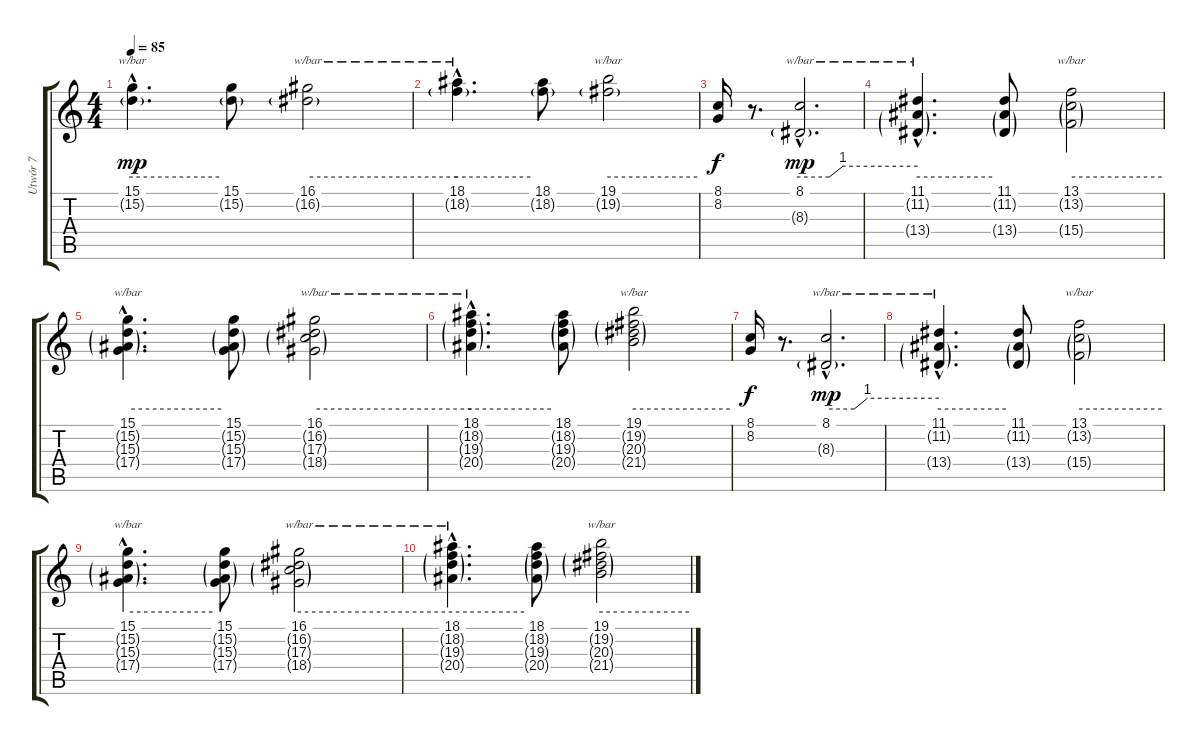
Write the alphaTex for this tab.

\track ("Utwór 7" "Utwór 7") {instrument stringensemble1}
\staff {score tabs}
\tuning (E4 B3 G3 D3 A2 E2) {hide}
\ts (4 4)
\tempo 85
\clef g2
\ks c
(15.1{hac} 15.2{g hac}).4{d tbe (hold default 0 0 60 0) dy mp} (15.1 15.2{g}).8 (16.1 16.2{g}).2{tbe (hold default 0 0 60 0)} |
(18.1{hac} 18.2{g hac}).4{d tbe (hold default 0 0 60 0)} (18.1 18.2{g}).8 (19.1 19.2{g}).2{tbe (hold default 0 0 60 0)} |
(8.1 8.2).16{dy f} r.8{d} (8.1{hac} 8.3{g hac}).2{d tbe (custom default 0 0 15 0 22 4 60 4) dy mp} |
(11.1{hac} 11.2{g hac} 13.4{g hac}).4{d tbe (hold default 0 0 60 0)} (11.1 11.2{g} 13.4{g}).8 (13.1 13.2{g} 15.4{g}).2{tbe (hold default 0 0 60 0)} |
(15.1{hac} 15.2{g hac} 15.3{g hac} 17.4{g hac}).4{d tbe (hold default 0 0 60 0)} (15.1 15.2{g} 15.3{g} 17.4{g}).8 (16.1 16.2{g} 17.3{g} 18.4{g}).2{tbe (hold default 0 0 60 0)} |
(18.1{hac} 18.2{g hac} 19.3{g hac} 20.4{g hac}).4{d tbe (hold default 0 0 60 0)} (18.1 18.2{g} 19.3{g} 20.4{g}).8 (19.1 19.2{g} 20.3{g} 21.4{g}).2{tbe (hold default 0 0 60 0)} |
(8.1 8.2).16{dy f} r.8{d} (8.1{hac} 8.3{g hac}).2{d tbe (custom default 0 0 15 0 22 4 60 4) dy mp} |
(11.1{hac} 11.2{g hac} 13.4{g hac}).4{d tbe (hold default 0 0 60 0)} (11.1 11.2{g} 13.4{g}).8 (13.1 13.2{g} 15.4{g}).2{tbe (hold default 0 0 60 0)} |
(15.1{hac} 15.2{g hac} 15.3{g hac} 17.4{g hac}).4{d tbe (hold default 0 0 60 0)} (15.1 15.2{g} 15.3{g} 17.4{g}).8 (16.1 16.2{g} 17.3{g} 18.4{g}).2{tbe (hold default 0 0 60 0)} |
(18.1{hac} 18.2{g hac} 19.3{g hac} 20.4{g hac}).4{d tbe (hold default 0 0 60 0)} (18.1 18.2{g} 19.3{g} 20.4{g}).8 (19.1 19.2{g} 20.3{g} 21.4{g}).2{tbe (hold default 0 0 60 0)}
